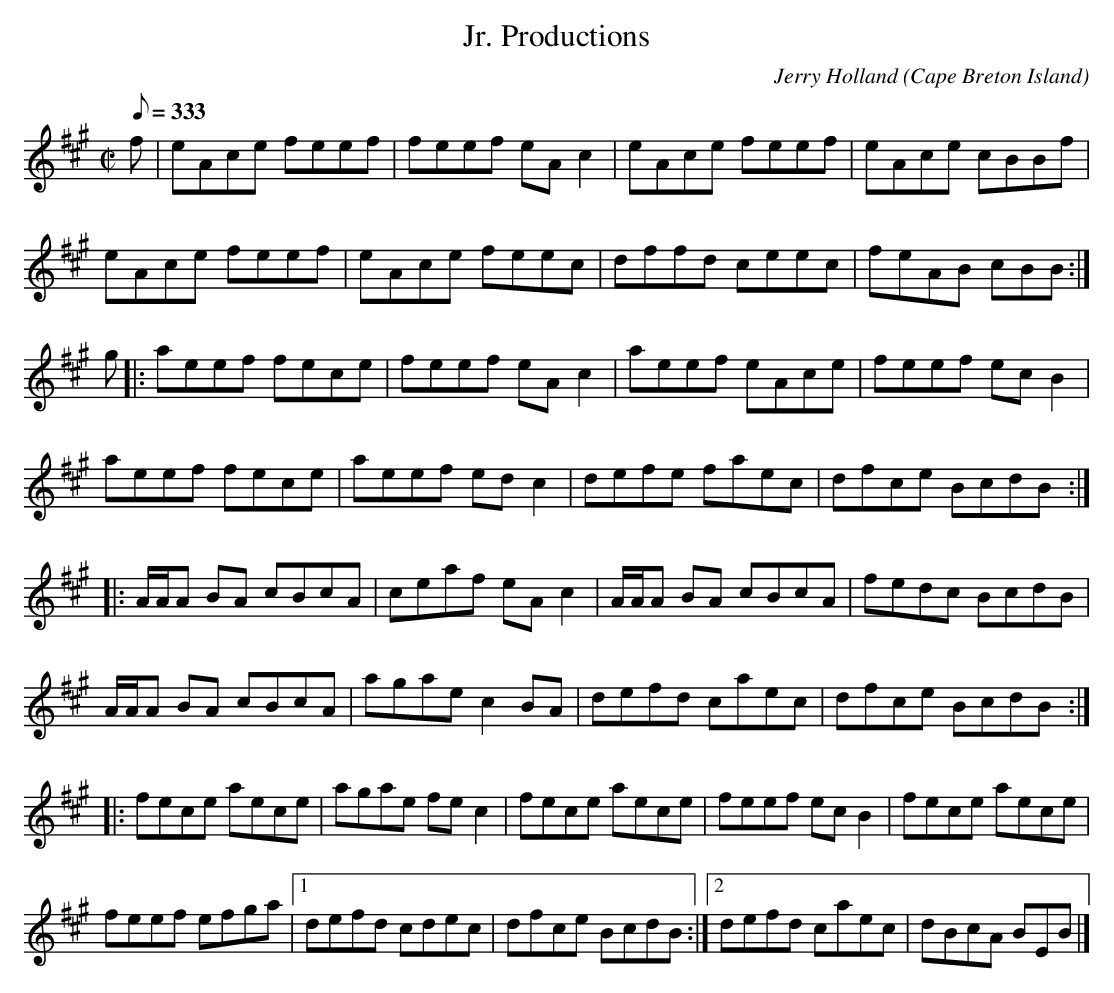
X:1
T:Jr. Productions
C:Jerry Holland
O:Cape Breton Island
L:1/8
Q:333
M:C|
K:A
f|eAce feef|feef eA c2|eAce feef|eAce cBBf|
eAce feef|eAce feec|dffd ceec|feAB cBB:|
g|:aeef fece|feef eA c2|aeef eAce|feef ec B2|
aeef fece|aeef ed c2|defe faec|dfce BcdB:|
|:A/A/A BA cBcA|ceaf eA c2|A/A/A BA cBcA|fedc BcdB|
A/A/A BA cBcA|agae c2 BA|defd caec|dfce BcdB:|
|:fece aece|agae fe c2|fece aece|feef ec B2|fece aece|
feef efga|[1defd cdec|dfce BcdB:|[2defd caec|dBcA BEB|]
